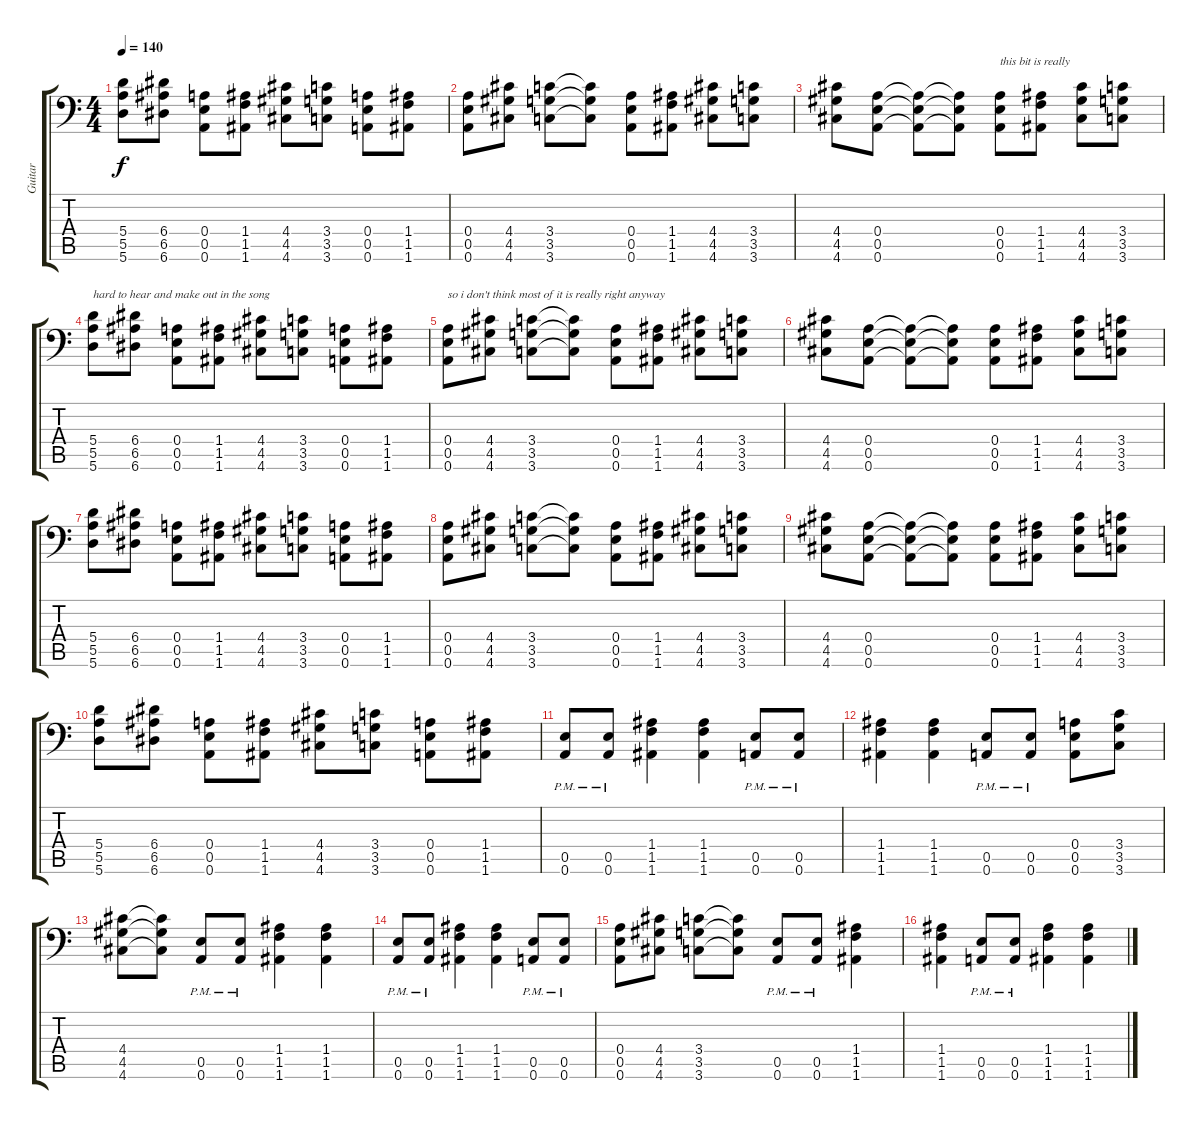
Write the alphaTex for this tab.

\track ("Guitar" "Guitar") {instrument distortionguitar}
\staff {score tabs}
\tuning (B3 Gb3 D3 A2 E2 A1) {hide}
\ts (4 4)
\tempo 140
\clef f4
\ks c
(5.4 5.5 5.6).8{dy f} (6.4 6.5 6.6).8 (0.4 0.5 0.6).8 (1.4 1.5 1.6).8 (4.4 4.5 4.6).8 (3.4 3.5 3.6).8 (0.4 0.5 0.6).8 (1.4 1.5 1.6).8 |
(0.4 0.5 0.6).8 (4.4 4.5 4.6).8 (3.4 3.5 3.6).8 (3.4{t} 3.5{t} 3.6{t}).8 (0.4 0.5 0.6).8 (1.4 1.5 1.6).8 (4.4 4.5 4.6).8 (3.4 3.5 3.6).8 |
(4.4 4.5 4.6).8 (0.4 0.5 0.6).8 (0.4{t} 0.5{t} 0.6{t}).8 (0.4{t} 0.5{t} 0.6{t}).8 (0.4 0.5 0.6).8{txt "this bit is really"} (1.4 1.5 1.6).8 (4.4 4.5 4.6).8 (3.4 3.5 3.6).8 |
(5.4 5.5 5.6).8{txt "hard to hear and make out in the song"} (6.4 6.5 6.6).8 (0.4 0.5 0.6).8 (1.4 1.5 1.6).8 (4.4 4.5 4.6).8 (3.4 3.5 3.6).8 (0.4 0.5 0.6).8 (1.4 1.5 1.6).8 |
(0.4 0.5 0.6).8{txt "so i don't think most of it is really right anyway"} (4.4 4.5 4.6).8 (3.4 3.5 3.6).8 (3.4{t} 3.5{t} 3.6{t}).8 (0.4 0.5 0.6).8 (1.4 1.5 1.6).8 (4.4 4.5 4.6).8 (3.4 3.5 3.6).8 |
(4.4 4.5 4.6).8 (0.4 0.5 0.6).8 (0.4{t} 0.5{t} 0.6{t}).8 (0.4{t} 0.5{t} 0.6{t}).8 (0.4 0.5 0.6).8 (1.4 1.5 1.6).8 (4.4 4.5 4.6).8 (3.4 3.5 3.6).8 |
(5.4 5.5 5.6).8 (6.4 6.5 6.6).8 (0.4 0.5 0.6).8 (1.4 1.5 1.6).8 (4.4 4.5 4.6).8 (3.4 3.5 3.6).8 (0.4 0.5 0.6).8 (1.4 1.5 1.6).8 |
(0.4 0.5 0.6).8 (4.4 4.5 4.6).8 (3.4 3.5 3.6).8 (3.4{t} 3.5{t} 3.6{t}).8 (0.4 0.5 0.6).8 (1.4 1.5 1.6).8 (4.4 4.5 4.6).8 (3.4 3.5 3.6).8 |
(4.4 4.5 4.6).8 (0.4 0.5 0.6).8 (0.4{t} 0.5{t} 0.6{t}).8 (0.4{t} 0.5{t} 0.6{t}).8 (0.4 0.5 0.6).8 (1.4 1.5 1.6).8 (4.4 4.5 4.6).8 (3.4 3.5 3.6).8 |
(5.4 5.5 5.6).8 (6.4 6.5 6.6).8 (0.4 0.5 0.6).8 (1.4 1.5 1.6).8 (4.4 4.5 4.6).8 (3.4 3.5 3.6).8 (0.4 0.5 0.6).8 (1.4 1.5 1.6).8 |
(0.5{pm} 0.6{pm}).8 (0.5{pm} 0.6{pm}).8 (1.4 1.5 1.6).4 (1.4 1.5 1.6).4 (0.5{pm} 0.6{pm}).8 (0.5{pm} 0.6{pm}).8 |
(1.4 1.5 1.6).4 (1.4 1.5 1.6).4 (0.5{pm} 0.6{pm}).8 (0.5{pm} 0.6{pm}).8 (0.4 0.5 0.6).8 (3.4 3.5 3.6).8 |
(4.4 4.5 4.6).8 (4.4{t} 4.5{t} 4.6{t}).8 (0.5{pm} 0.6{pm}).8 (0.5{pm} 0.6{pm}).8 (1.4 1.5 1.6).4 (1.4 1.5 1.6).4 |
(0.5{pm} 0.6{pm}).8 (0.5{pm} 0.6{pm}).8 (1.4 1.5 1.6).4 (1.4 1.5 1.6).4 (0.5{pm} 0.6{pm}).8 (0.5{pm} 0.6{pm}).8 |
(0.4 0.5 0.6).8 (4.4 4.5 4.6).8 (3.4 3.5 3.6).8 (3.4{t} 3.5{t} 3.6{t}).8 (0.5{pm} 0.6{pm}).8 (0.5{pm} 0.6{pm}).8 (1.4 1.5 1.6).4 |
(1.4 1.5 1.6).4 (0.5{pm} 0.6{pm}).8 (0.5{pm} 0.6{pm}).8 (1.4 1.5 1.6).4 (1.4 1.5 1.6).4
